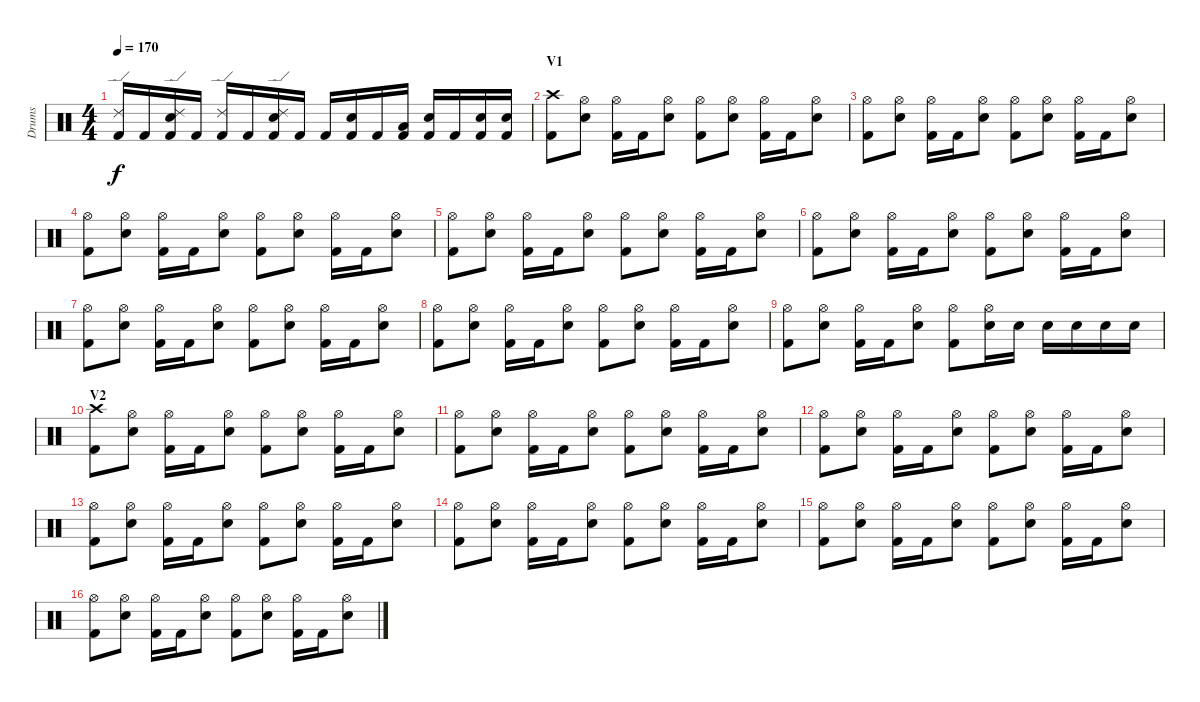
\track ("Drums" "Drums") {instrument percussion}
\staff {score}
\articulation defaults
\ts (4 4)
\tempo 170
\clef neutral
\ks c
("Ride (edge) 2" "Kick (hit) 2").16{dy f} "Kick (hit) 2".16 ("Ride (edge) 2" "Electric Snare (hit)" "Kick (hit) 2").16 "Kick (hit) 2".16 ("Ride (edge) 2" "Kick (hit) 2").16 "Kick (hit) 2".16 ("Ride (edge) 2" "Electric Snare (hit)" "Kick (hit) 2").16 "Kick (hit) 2".16 "Kick (hit) 2".16 ("Electric Snare (hit)" "Kick (hit) 2").16 "Kick (hit) 2".16 ("Low Floor Tom (hit)" "Kick (hit) 2").16 ("Electric Snare (hit)" "Kick (hit) 2").16 "Kick (hit) 2".16 ("Electric Snare (hit)" "Kick (hit) 2").16 ("Electric Snare (hit)" "Kick (hit) 2").16 |
\section ("" "V1")
("Crash high (hit)" "Kick (hit) 2").8 ("Hi-Hat (open)" "Electric Snare (hit)").8 ("Hi-Hat (open)" "Kick (hit) 2").16 "Kick (hit) 2".16 ("Hi-Hat (open)" "Electric Snare (hit)").8 ("Hi-Hat (open)" "Kick (hit) 2").8 ("Hi-Hat (open)" "Electric Snare (hit)").8 ("Hi-Hat (open)" "Kick (hit) 2").16 "Kick (hit) 2".16 ("Hi-Hat (open)" "Electric Snare (hit)").8 |
("Hi-Hat (open)" "Kick (hit) 2").8 ("Hi-Hat (open)" "Electric Snare (hit)").8 ("Hi-Hat (open)" "Kick (hit) 2").16 "Kick (hit) 2".16 ("Hi-Hat (open)" "Electric Snare (hit)").8 ("Hi-Hat (open)" "Kick (hit) 2").8 ("Hi-Hat (open)" "Electric Snare (hit)").8 ("Hi-Hat (open)" "Kick (hit) 2").16 "Kick (hit) 2".16 ("Hi-Hat (open)" "Electric Snare (hit)").8 |
("Hi-Hat (open)" "Kick (hit) 2").8 ("Hi-Hat (open)" "Electric Snare (hit)").8 ("Hi-Hat (open)" "Kick (hit) 2").16 "Kick (hit) 2".16 ("Hi-Hat (open)" "Electric Snare (hit)").8 ("Hi-Hat (open)" "Kick (hit) 2").8 ("Hi-Hat (open)" "Electric Snare (hit)").8 ("Hi-Hat (open)" "Kick (hit) 2").16 "Kick (hit) 2".16 ("Hi-Hat (open)" "Electric Snare (hit)").8 |
("Hi-Hat (open)" "Kick (hit) 2").8 ("Hi-Hat (open)" "Electric Snare (hit)").8 ("Hi-Hat (open)" "Kick (hit) 2").16 "Kick (hit) 2".16 ("Hi-Hat (open)" "Electric Snare (hit)").8 ("Hi-Hat (open)" "Kick (hit) 2").8 ("Hi-Hat (open)" "Electric Snare (hit)").8 ("Hi-Hat (open)" "Kick (hit) 2").16 "Kick (hit) 2".16 ("Hi-Hat (open)" "Electric Snare (hit)").8 |
("Hi-Hat (open)" "Kick (hit) 2").8 ("Hi-Hat (open)" "Electric Snare (hit)").8 ("Hi-Hat (open)" "Kick (hit) 2").16 "Kick (hit) 2".16 ("Hi-Hat (open)" "Electric Snare (hit)").8 ("Hi-Hat (open)" "Kick (hit) 2").8 ("Hi-Hat (open)" "Electric Snare (hit)").8 ("Hi-Hat (open)" "Kick (hit) 2").16 "Kick (hit) 2".16 ("Hi-Hat (open)" "Electric Snare (hit)").8 |
("Hi-Hat (open)" "Kick (hit) 2").8 ("Hi-Hat (open)" "Electric Snare (hit)").8 ("Hi-Hat (open)" "Kick (hit) 2").16 "Kick (hit) 2".16 ("Hi-Hat (open)" "Electric Snare (hit)").8 ("Hi-Hat (open)" "Kick (hit) 2").8 ("Hi-Hat (open)" "Electric Snare (hit)").8 ("Hi-Hat (open)" "Kick (hit) 2").16 "Kick (hit) 2".16 ("Hi-Hat (open)" "Electric Snare (hit)").8 |
("Hi-Hat (open)" "Kick (hit) 2").8 ("Hi-Hat (open)" "Electric Snare (hit)").8 ("Hi-Hat (open)" "Kick (hit) 2").16 "Kick (hit) 2".16 ("Hi-Hat (open)" "Electric Snare (hit)").8 ("Hi-Hat (open)" "Kick (hit) 2").8 ("Hi-Hat (open)" "Electric Snare (hit)").8 ("Hi-Hat (open)" "Kick (hit) 2").16 "Kick (hit) 2".16 ("Hi-Hat (open)" "Electric Snare (hit)").8 |
("Hi-Hat (open)" "Kick (hit) 2").8 ("Hi-Hat (open)" "Electric Snare (hit)").8 ("Hi-Hat (open)" "Kick (hit) 2").16 "Kick (hit) 2".16 ("Hi-Hat (open)" "Electric Snare (hit)").8 ("Hi-Hat (open)" "Kick (hit) 2").8 ("Hi-Hat (open)" "Electric Snare (hit)").16 "Electric Snare (hit)".16 "Electric Snare (hit)".16 "Electric Snare (hit)".16 "Electric Snare (hit)".16 "Electric Snare (hit)".16 |
\section ("" "V2")
("Crash high (hit)" "Kick (hit) 2").8 ("Hi-Hat (open)" "Electric Snare (hit)").8 ("Hi-Hat (open)" "Kick (hit) 2").16 "Kick (hit) 2".16 ("Hi-Hat (open)" "Electric Snare (hit)").8 ("Hi-Hat (open)" "Kick (hit) 2").8 ("Hi-Hat (open)" "Electric Snare (hit)").8 ("Hi-Hat (open)" "Kick (hit) 2").16 "Kick (hit) 2".16 ("Hi-Hat (open)" "Electric Snare (hit)").8 |
("Hi-Hat (open)" "Kick (hit) 2").8 ("Hi-Hat (open)" "Electric Snare (hit)").8 ("Hi-Hat (open)" "Kick (hit) 2").16 "Kick (hit) 2".16 ("Hi-Hat (open)" "Electric Snare (hit)").8 ("Hi-Hat (open)" "Kick (hit) 2").8 ("Hi-Hat (open)" "Electric Snare (hit)").8 ("Hi-Hat (open)" "Kick (hit) 2").16 "Kick (hit) 2".16 ("Hi-Hat (open)" "Electric Snare (hit)").8 |
("Hi-Hat (open)" "Kick (hit) 2").8 ("Hi-Hat (open)" "Electric Snare (hit)").8 ("Hi-Hat (open)" "Kick (hit) 2").16 "Kick (hit) 2".16 ("Hi-Hat (open)" "Electric Snare (hit)").8 ("Hi-Hat (open)" "Kick (hit) 2").8 ("Hi-Hat (open)" "Electric Snare (hit)").8 ("Hi-Hat (open)" "Kick (hit) 2").16 "Kick (hit) 2".16 ("Hi-Hat (open)" "Electric Snare (hit)").8 |
("Hi-Hat (open)" "Kick (hit) 2").8 ("Hi-Hat (open)" "Electric Snare (hit)").8 ("Hi-Hat (open)" "Kick (hit) 2").16 "Kick (hit) 2".16 ("Hi-Hat (open)" "Electric Snare (hit)").8 ("Hi-Hat (open)" "Kick (hit) 2").8 ("Hi-Hat (open)" "Electric Snare (hit)").8 ("Hi-Hat (open)" "Kick (hit) 2").16 "Kick (hit) 2".16 ("Hi-Hat (open)" "Electric Snare (hit)").8 |
("Hi-Hat (open)" "Kick (hit) 2").8 ("Hi-Hat (open)" "Electric Snare (hit)").8 ("Hi-Hat (open)" "Kick (hit) 2").16 "Kick (hit) 2".16 ("Hi-Hat (open)" "Electric Snare (hit)").8 ("Hi-Hat (open)" "Kick (hit) 2").8 ("Hi-Hat (open)" "Electric Snare (hit)").8 ("Hi-Hat (open)" "Kick (hit) 2").16 "Kick (hit) 2".16 ("Hi-Hat (open)" "Electric Snare (hit)").8 |
("Hi-Hat (open)" "Kick (hit) 2").8 ("Hi-Hat (open)" "Electric Snare (hit)").8 ("Hi-Hat (open)" "Kick (hit) 2").16 "Kick (hit) 2".16 ("Hi-Hat (open)" "Electric Snare (hit)").8 ("Hi-Hat (open)" "Kick (hit) 2").8 ("Hi-Hat (open)" "Electric Snare (hit)").8 ("Hi-Hat (open)" "Kick (hit) 2").16 "Kick (hit) 2".16 ("Hi-Hat (open)" "Electric Snare (hit)").8 |
("Hi-Hat (open)" "Kick (hit) 2").8 ("Hi-Hat (open)" "Electric Snare (hit)").8 ("Hi-Hat (open)" "Kick (hit) 2").16 "Kick (hit) 2".16 ("Hi-Hat (open)" "Electric Snare (hit)").8 ("Hi-Hat (open)" "Kick (hit) 2").8 ("Hi-Hat (open)" "Electric Snare (hit)").8 ("Hi-Hat (open)" "Kick (hit) 2").16 "Kick (hit) 2".16 ("Hi-Hat (open)" "Electric Snare (hit)").8
